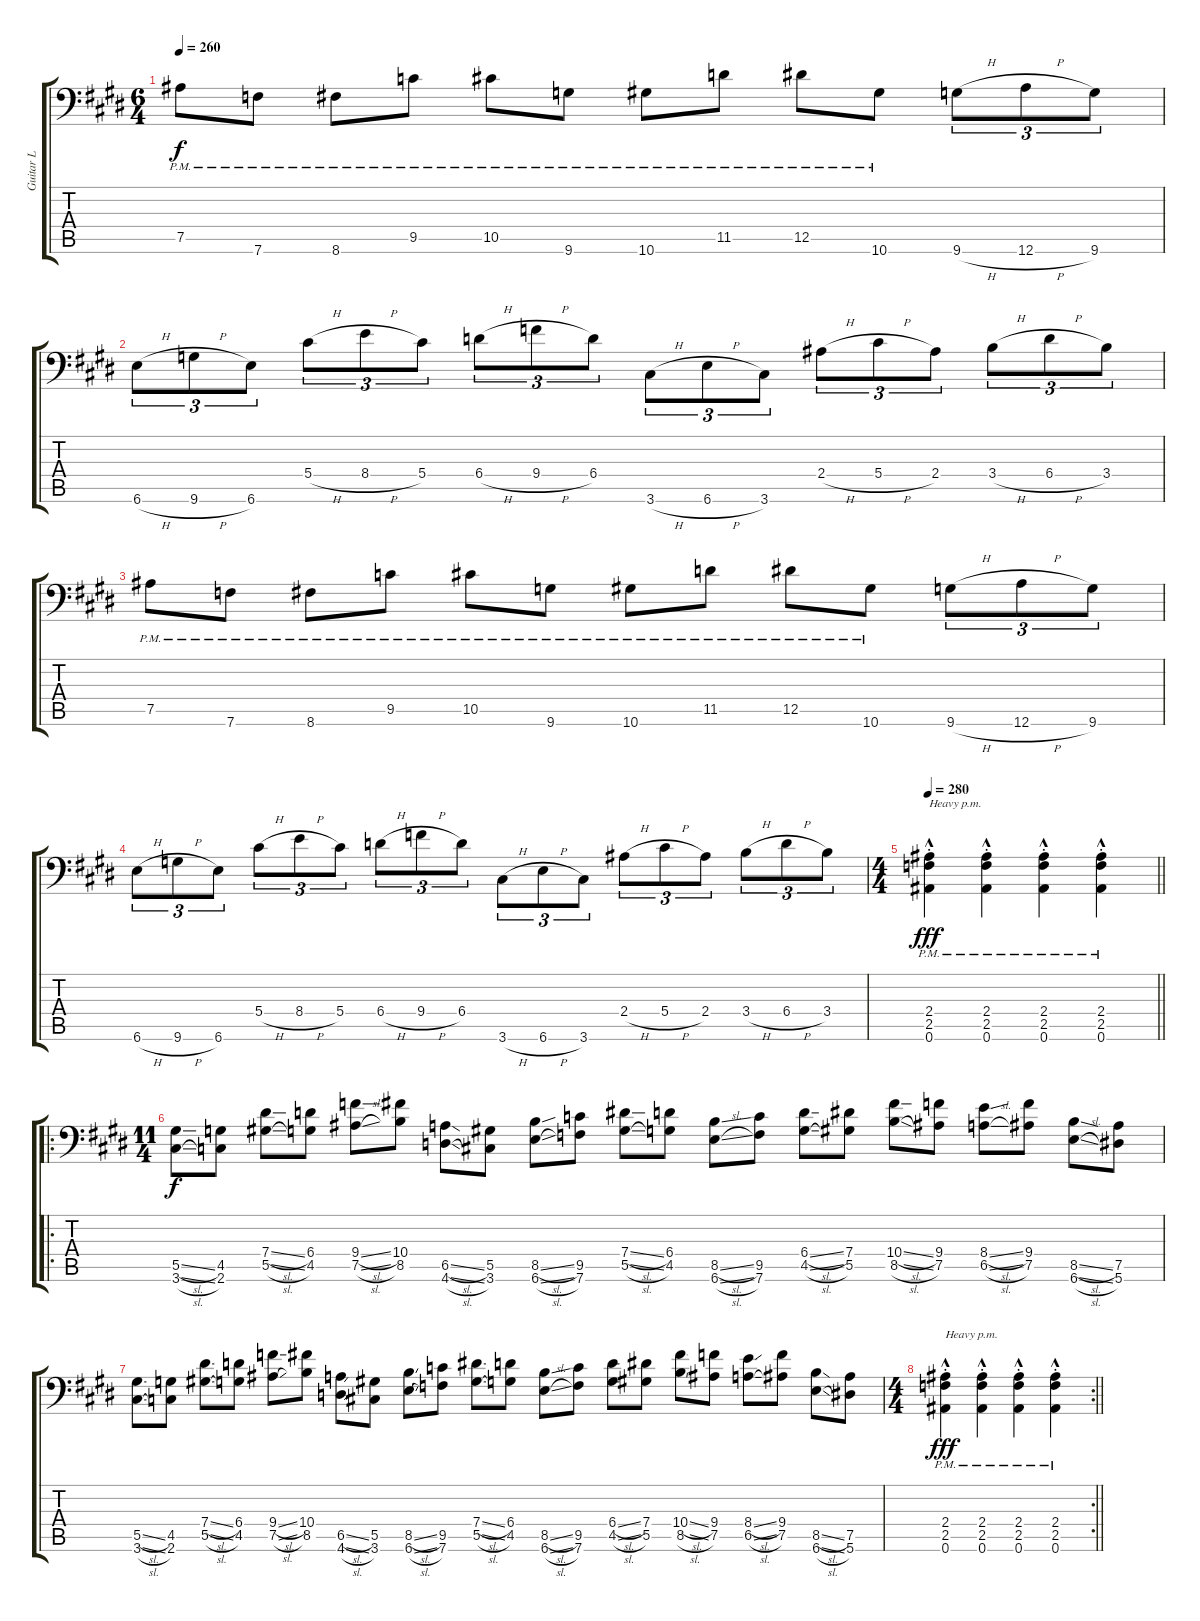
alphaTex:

\track ("Guitar L" "Guitar L") {instrument distortionguitar}
\staff {score tabs}
\tuning (Bb3 F3 Db3 Ab2 Eb2 Bb1) {hide}
\ts (6 4)
\tempo 260
\clef f4
\ks c#minor
7.5{pm}.8{dy f} 7.6{pm}.8 8.6{pm}.8 9.5{pm}.8 10.5{pm}.8 9.6{pm}.8 10.6{pm}.8 11.5{pm}.8 12.5{pm}.8 10.6{pm}.8 9.6{h}.8{tu (3 2)} 12.6{h}.8{tu (3 2)} 9.6.8{tu (3 2)} |
6.6{h}.8{tu (3 2)} 9.6{h}.8{tu (3 2)} 6.6.8{tu (3 2)} 5.4{h}.8{tu (3 2)} 8.4{h}.8{tu (3 2)} 5.4.8{tu (3 2)} 6.4{h}.8{tu (3 2)} 9.4{h}.8{tu (3 2)} 6.4.8{tu (3 2)} 3.6{h}.8{tu (3 2)} 6.6{h}.8{tu (3 2)} 3.6.8{tu (3 2)} 2.4{h}.8{tu (3 2)} 5.4{h}.8{tu (3 2)} 2.4.8{tu (3 2)} 3.4{h}.8{tu (3 2)} 6.4{h}.8{tu (3 2)} 3.4.8{tu (3 2)} |
7.5{pm}.8 7.6{pm}.8 8.6{pm}.8 9.5{pm}.8 10.5{pm}.8 9.6{pm}.8 10.6{pm}.8 11.5{pm}.8 12.5{pm}.8 10.6{pm}.8 9.6{h}.8{tu (3 2)} 12.6{h}.8{tu (3 2)} 9.6.8{tu (3 2)} |
6.6{h}.8{tu (3 2)} 9.6{h}.8{tu (3 2)} 6.6.8{tu (3 2)} 5.4{h}.8{tu (3 2)} 8.4{h}.8{tu (3 2)} 5.4.8{tu (3 2)} 6.4{h}.8{tu (3 2)} 9.4{h}.8{tu (3 2)} 6.4.8{tu (3 2)} 3.6{h}.8{tu (3 2)} 6.6{h}.8{tu (3 2)} 3.6.8{tu (3 2)} 2.4{h}.8{tu (3 2)} 5.4{h}.8{tu (3 2)} 2.4.8{tu (3 2)} 3.4{h}.8{tu (3 2)} 6.4{h}.8{tu (3 2)} 3.4.8{tu (3 2)} |
\ts (4 4)
\tempo 280
\barLineRight lightlight
(2.4{hac pm st} 2.5{hac pm st} 0.6{hac pm st}).4{txt "Heavy p.m." dy fff} (2.4{hac pm st} 2.5{hac pm st} 0.6{hac pm st}).4 (2.4{hac pm st} 2.5{hac pm st} 0.6{hac pm st}).4 (2.4{hac pm st} 2.5{hac pm st} 0.6{hac pm st}).4 |
\ro
\ts (11 4)
(5.5{sl} 3.6{sl}).8{dy f} (4.5 2.6).8 (7.4{sl} 5.5{sl}).8 (6.4 4.5).8 (9.4{sl} 7.5{sl}).8 (10.4 8.5).8 (6.5{sl} 4.6{sl}).8 (5.5 3.6).8 (8.5{sl} 6.6{sl}).8 (9.5 7.6).8 (7.4{sl} 5.5{sl}).8 (6.4 4.5).8 (8.5{sl} 6.6{sl}).8 (9.5 7.6).8 (6.4{sl} 4.5{sl}).8 (7.4 5.5).8 (10.4{sl} 8.5{sl}).8 (9.4 7.5).8 (8.4{sl} 6.5{sl}).8 (9.4 7.5).8 (8.5{sl} 6.6{sl}).8 (7.5 5.6).8 |
(5.5{sl} 3.6{sl}).8 (4.5 2.6).8 (7.4{sl} 5.5{sl}).8 (6.4 4.5).8 (9.4{sl} 7.5{sl}).8 (10.4 8.5).8 (6.5{sl} 4.6{sl}).8 (5.5 3.6).8 (8.5{sl} 6.6{sl}).8 (9.5 7.6).8 (7.4{sl} 5.5{sl}).8 (6.4 4.5).8 (8.5{sl} 6.6{sl}).8 (9.5 7.6).8 (6.4{sl} 4.5{sl}).8 (7.4 5.5).8 (10.4{sl} 8.5{sl}).8 (9.4 7.5).8 (8.4{sl} 6.5{sl}).8 (9.4 7.5).8 (8.5{sl} 6.6{sl}).8 (7.5 5.6).8 |
\rc 2
\ts (4 4)
\barLineRight lightlight
(2.4{hac pm st} 2.5{hac pm st} 0.6{hac pm st}).4{txt "Heavy p.m." dy fff} (2.4{hac pm st} 2.5{hac pm st} 0.6{hac pm st}).4 (2.4{hac pm st} 2.5{hac pm st} 0.6{hac pm st}).4 (2.4{hac pm st} 2.5{hac pm st} 0.6{hac pm st}).4
